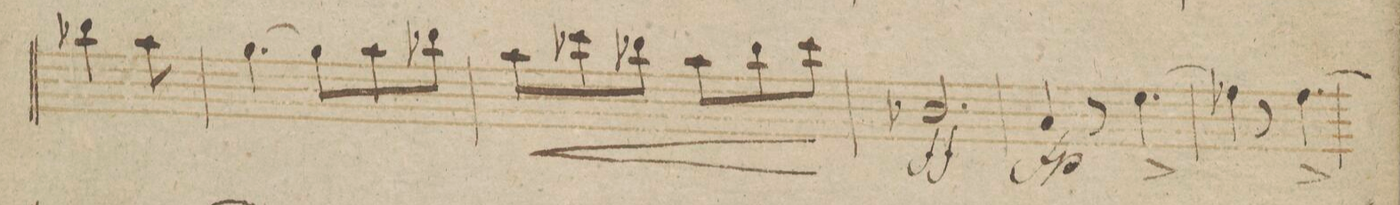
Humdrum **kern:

**kern	**dynam
*I"Fagotto Imo	*
*clefF4	*
*k[b-]	*
*M6/8	*
4d-X\	.
8c\	.
=38	=38
[4.B-\	.
8B-\L]	.
8c\	.
8d-X\J	.
=39	=39
8c\L	<
8e-X\	.
8d-X\J	.
8c\L	.
8d-\	.
8e-\J	[
=40	=40
2.D-X/	ff
=41	=41
4C/	fp
8r	.
(4.G^<\	.
=42	=42
4A-X\)	.
8r	.
(4.A-^<\	.
=43	=43
*-	*-
